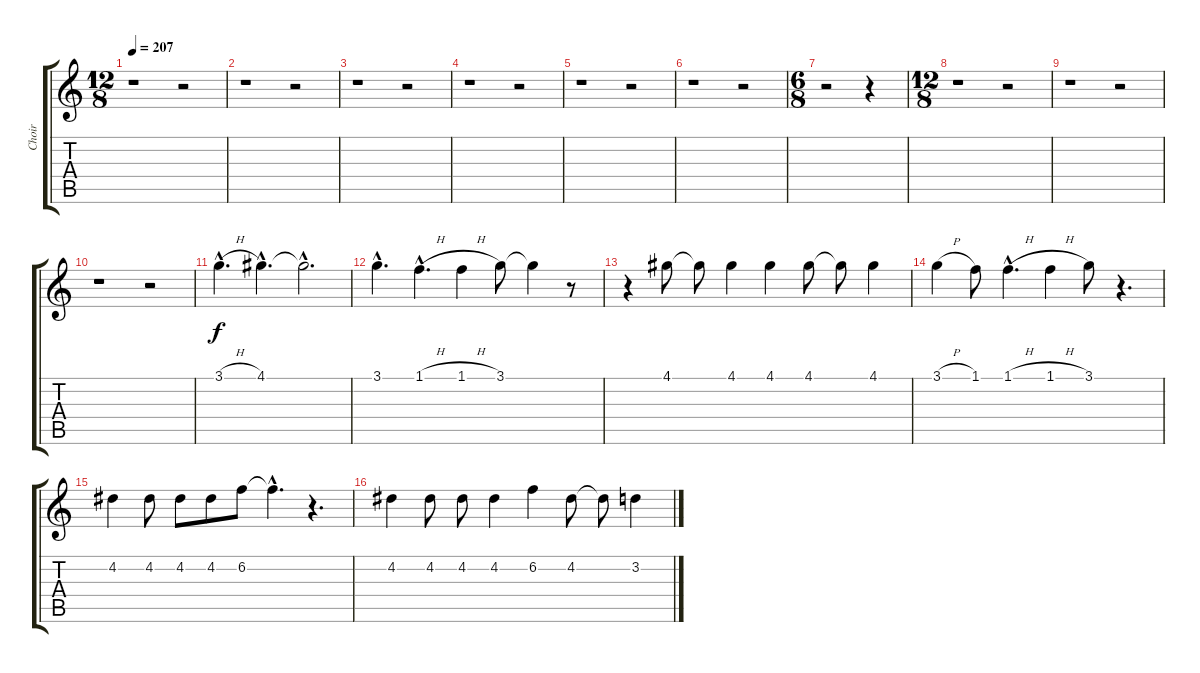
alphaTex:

\track ("Choir" "Choir") {instrument flute}
\staff {score tabs}
\tuning (E5 B4 G4 D4 A3 E3) {hide}
\ts (12 8)
\tempo 207
\clef g2
\ks c
r.1{dy f} r.2 |
r.1 r.2 |
r.1 r.2 |
r.1 r.2 |
r.1 r.2 |
r.1 r.2 |
\ts (6 8)
r.2 r.4 |
\ts (12 8)
r.1 r.2 |
r.1 r.2 |
r.1 r.2 |
3.1{h hac}.4{d} 4.1{hac}.4{d} 4.1{hac t}.2{d} |
3.1{hac}.4{d} 1.1{h hac}.4{d} 1.1{h}.4 3.1.8 3.1{t}.4 r.8 |
r.4 4.1.8 4.1{t}.8 4.1.4 4.1.4 4.1.8 4.1{t}.8 4.1.4 |
3.1{h}.4 1.1.8 1.1{h hac}.4{d} 1.1{h}.4 3.1.8 r.4{d} |
4.2.4 4.2.8 4.2.8 4.2.8 6.2.8 6.2{hac t}.4{d} r.4{d} |
4.2.4 4.2.8 4.2.8 4.2.4 6.2.4 4.2.8 4.2{t}.8 3.2.4
